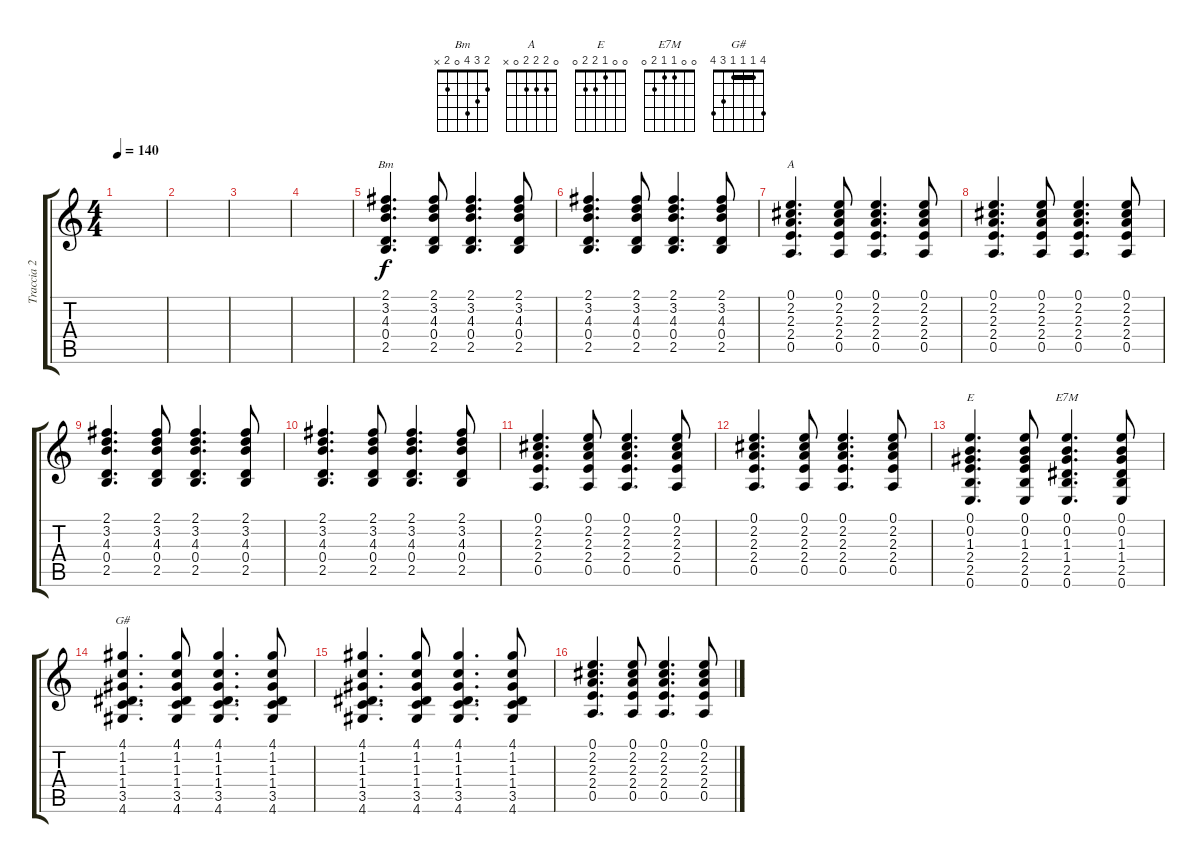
\track ("Traccia 2" "Traccia 2") {instrument overdrivenguitar}
\staff {score tabs}
\tuning (E4 B3 G3 D3 A2 E2) {hide}
\chord ("Bm" 2 3 4 0 2 x)
\chord ("A" 0 2 2 2 0 x)
\chord ("E" 0 0 1 2 2 0)
\chord ("E7M" 0 0 1 1 2 0)
\chord ("G#" 4 1 1 1 3 4) {barre 1}
\ts (4 4)
\tempo 140
\clef g2
\ks c
|
|
|
|
(2.1 3.2 4.3 0.4 2.5).4{d ch "Bm"} (2.1 3.2 4.3 0.4 2.5).8 (2.1 3.2 4.3 0.4 2.5).4{d} (2.1 3.2 4.3 0.4 2.5).8 |
(2.1 3.2 4.3 0.4 2.5).4{d} (2.1 3.2 4.3 0.4 2.5).8 (2.1 3.2 4.3 0.4 2.5).4{d} (2.1 3.2 4.3 0.4 2.5).8 |
(0.1 2.2 2.3 2.4 0.5).4{d ch "A"} (0.1 2.2 2.3 2.4 0.5).8 (0.1 2.2 2.3 2.4 0.5).4{d} (0.1 2.2 2.3 2.4 0.5).8 |
(0.1 2.2 2.3 2.4 0.5).4{d} (0.1 2.2 2.3 2.4 0.5).8 (0.1 2.2 2.3 2.4 0.5).4{d} (0.1 2.2 2.3 2.4 0.5).8 |
(2.1 3.2 4.3 0.4 2.5).4{d} (2.1 3.2 4.3 0.4 2.5).8 (2.1 3.2 4.3 0.4 2.5).4{d} (2.1 3.2 4.3 0.4 2.5).8 |
(2.1 3.2 4.3 0.4 2.5).4{d} (2.1 3.2 4.3 0.4 2.5).8 (2.1 3.2 4.3 0.4 2.5).4{d} (2.1 3.2 4.3 0.4 2.5).8 |
(0.1 2.2 2.3 2.4 0.5).4{d} (0.1 2.2 2.3 2.4 0.5).8 (0.1 2.2 2.3 2.4 0.5).4{d} (0.1 2.2 2.3 2.4 0.5).8 |
(0.1 2.2 2.3 2.4 0.5).4{d} (0.1 2.2 2.3 2.4 0.5).8 (0.1 2.2 2.3 2.4 0.5).4{d} (0.1 2.2 2.3 2.4 0.5).8 |
(0.1 0.2 1.3 2.4 2.5 0.6).4{d ch "E"} (0.1 0.2 1.3 2.4 2.5 0.6).8 (0.1 0.2 1.3 1.4 2.5 0.6).4{d ch "E7M"} (0.1 0.2 1.3 1.4 2.5 0.6).8 |
(4.1 1.2 1.3 1.4 3.5 4.6).4{d ch "G#"} (4.1 1.2 1.3 1.4 3.5 4.6).8 (4.1 1.2 1.3 1.4 3.5 4.6).4{d} (4.1 1.2 1.3 1.4 3.5 4.6).8 |
(4.1 1.2 1.3 1.4 3.5 4.6).4{d} (4.1 1.2 1.3 1.4 3.5 4.6).8 (4.1 1.2 1.3 1.4 3.5 4.6).4{d} (4.1 1.2 1.3 1.4 3.5 4.6).8 |
(0.1 2.2 2.3 2.4 0.5).4{d} (0.1 2.2 2.3 2.4 0.5).8 (0.1 2.2 2.3 2.4 0.5).4{d} (0.1 2.2 2.3 2.4 0.5).8
